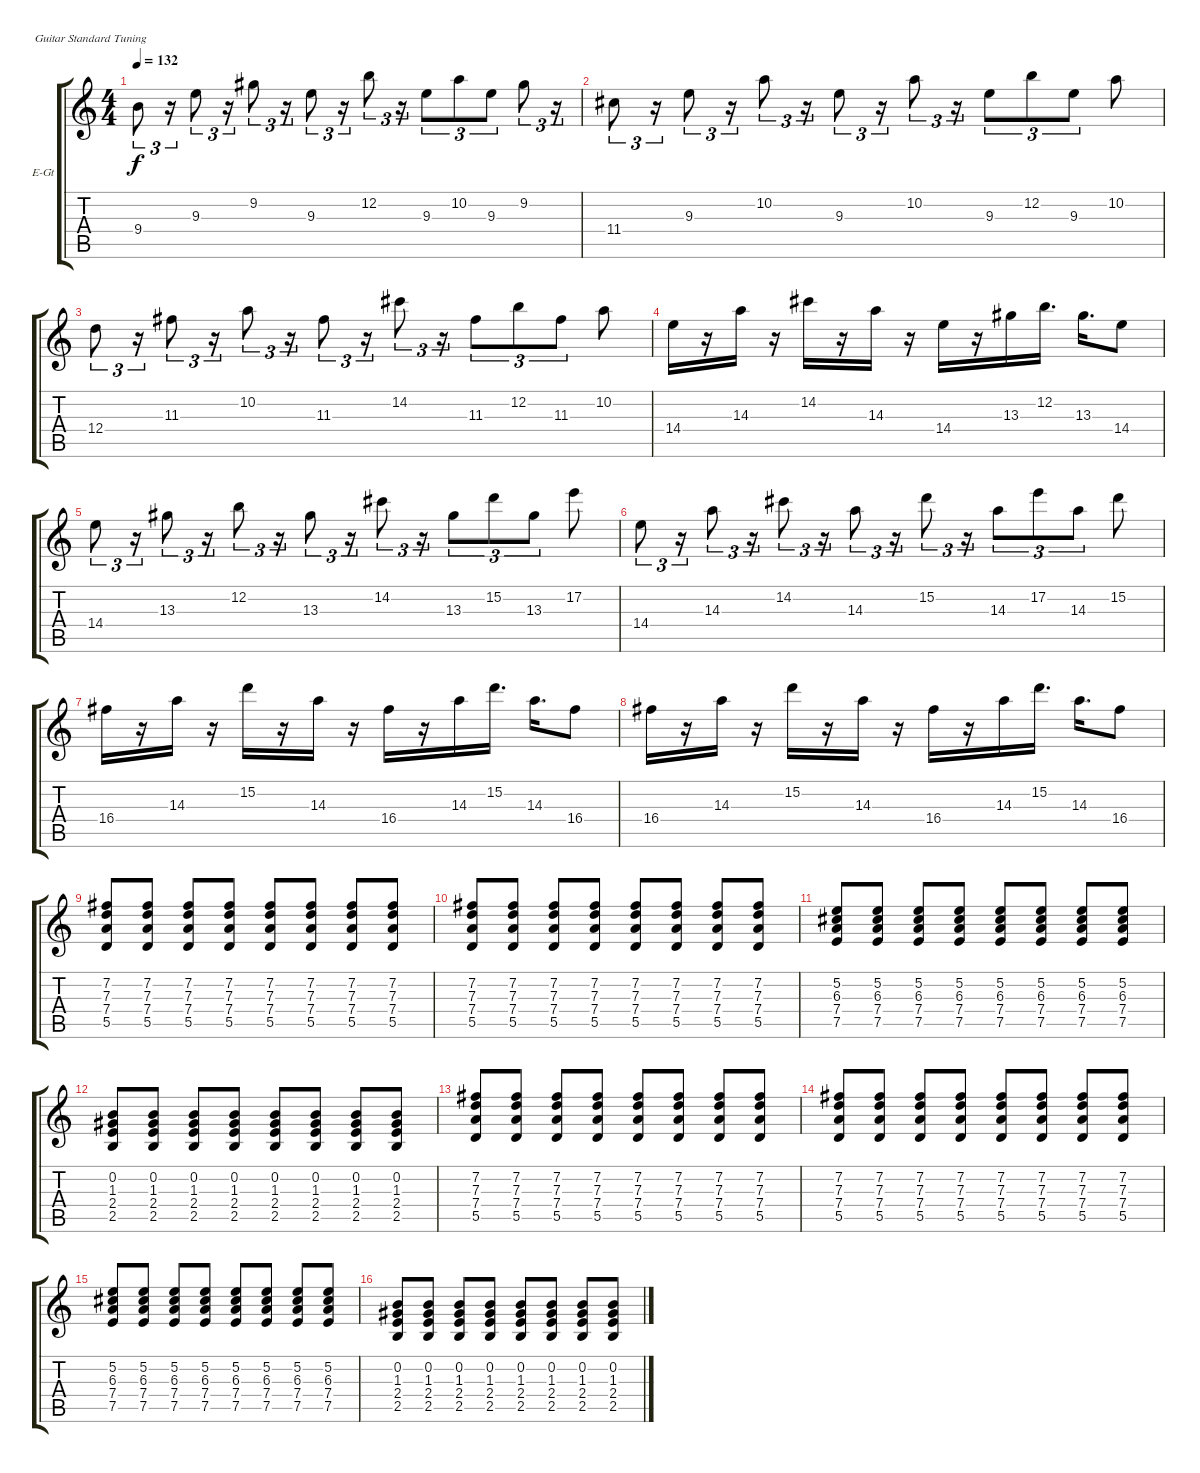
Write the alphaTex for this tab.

\defaultSystemsLayout 4
\bracketExtendMode groupsimilarinstruments
\firstSystemTrackNameOrientation horizontal
\otherSystemsTrackNameOrientation horizontal
\track ("Nick Valensi" "E-Gt") {instrument overdrivenguitar}
\staff {score tabs}
\tuning (E4 B3 G3 D3 A2 E2)
\ts (4 4)
\tempo 132
\clef g2
\ks c
9.4.8{tu (3 2) dy f} r.16{tu (3 2)} 9.3.8{tu (3 2)} r.16{tu (3 2)} 9.2.8{tu (3 2)} r.16{tu (3 2)} 9.3.8{tu (3 2)} r.16{tu (3 2)} 12.2.8{tu (3 2)} r.16{tu (3 2)} 9.3.8{tu (3 2)} 10.2.8{tu (3 2)} 9.3.8{tu (3 2)} 9.2.8{tu (3 2)} r.16{tu (3 2)} |
11.4.8{tu (3 2)} r.16{tu (3 2)} 9.3.8{tu (3 2)} r.16{tu (3 2)} 10.2.8{tu (3 2)} r.16{tu (3 2)} 9.3.8{tu (3 2)} r.16{tu (3 2)} 10.2.8{tu (3 2)} r.16{tu (3 2)} 9.3.8{tu (3 2)} 12.2.8{tu (3 2)} 9.3.8{tu (3 2)} 10.2.8 |
12.4.8{tu (3 2)} r.16{tu (3 2)} 11.3.8{tu (3 2)} r.16{tu (3 2)} 10.2.8{tu (3 2)} r.16{tu (3 2)} 11.3.8{tu (3 2)} r.16{tu (3 2)} 14.2.8{tu (3 2)} r.16{tu (3 2)} 11.3.8{tu (3 2)} 12.2.8{tu (3 2)} 11.3.8{tu (3 2)} 10.2.8 |
14.4.16 r.16 14.3.16 r.16 14.2.16 r.16 14.3.16 r.16 14.4.16 r.16 13.3.16 12.2.16{d} 13.3.16{d} 14.4.8 |
14.4.8{tu (3 2)} r.16{tu (3 2)} 13.3.8{tu (3 2)} r.16{tu (3 2)} 12.2.8{tu (3 2)} r.16{tu (3 2)} 13.3.8{tu (3 2)} r.16{tu (3 2)} 14.2.8{tu (3 2)} r.16{tu (3 2)} 13.3.8{tu (3 2)} 15.2.8{tu (3 2)} 13.3.8{tu (3 2)} 17.2.8 |
14.4.8{tu (3 2)} r.16{tu (3 2)} 14.3.8{tu (3 2)} r.16{tu (3 2)} 14.2.8{tu (3 2)} r.16{tu (3 2)} 14.3.8{tu (3 2)} r.16{tu (3 2)} 15.2.8{tu (3 2)} r.16{tu (3 2)} 14.3.8{tu (3 2)} 17.2.8{tu (3 2)} 14.3.8{tu (3 2)} 15.2.8 |
16.4.16 r.16 14.3.16 r.16 15.2.16 r.16 14.3.16 r.16 16.4.16 r.16 14.3.16 15.2.16{d} 14.3.16{d} 16.4.8 |
16.4.16 r.16 14.3.16 r.16 15.2.16 r.16 14.3.16 r.16 16.4.16 r.16 14.3.16 15.2.16{d} 14.3.16{d} 16.4.8 |
(7.2 7.3 7.4 5.5).8 (7.2 7.3 7.4 5.5).8 (7.2 7.3 7.4 5.5).8 (7.2 7.3 7.4 5.5).8 (7.2 7.3 7.4 5.5).8 (7.2 7.3 7.4 5.5).8 (7.2 7.3 7.4 5.5).8 (7.2 7.3 7.4 5.5).8 |
(7.2 7.3 7.4 5.5).8 (7.2 7.3 7.4 5.5).8 (7.2 7.3 7.4 5.5).8 (7.2 7.3 7.4 5.5).8 (7.2 7.3 7.4 5.5).8 (7.2 7.3 7.4 5.5).8 (7.2 7.3 7.4 5.5).8 (7.2 7.3 7.4 5.5).8 |
(5.2 6.3 7.4 7.5).8 (5.2 6.3 7.4 7.5).8 (5.2 6.3 7.4 7.5).8 (5.2 6.3 7.4 7.5).8 (5.2 6.3 7.4 7.5).8 (5.2 6.3 7.4 7.5).8 (5.2 6.3 7.4 7.5).8 (5.2 6.3 7.4 7.5).8 |
(0.2 1.3 2.4 2.5).8 (0.2 1.3 2.4 2.5).8 (0.2 1.3 2.4 2.5).8 (0.2 1.3 2.4 2.5).8 (0.2 1.3 2.4 2.5).8 (0.2 1.3 2.4 2.5).8 (0.2 1.3 2.4 2.5).8 (0.2 1.3 2.4 2.5).8 |
(7.2 7.3 7.4 5.5).8 (7.2 7.3 7.4 5.5).8 (7.2 7.3 7.4 5.5).8 (7.2 7.3 7.4 5.5).8 (7.2 7.3 7.4 5.5).8 (7.2 7.3 7.4 5.5).8 (7.2 7.3 7.4 5.5).8 (7.2 7.3 7.4 5.5).8 |
(7.2 7.3 7.4 5.5).8 (7.2 7.3 7.4 5.5).8 (7.2 7.3 7.4 5.5).8 (7.2 7.3 7.4 5.5).8 (7.2 7.3 7.4 5.5).8 (7.2 7.3 7.4 5.5).8 (7.2 7.3 7.4 5.5).8 (7.2 7.3 7.4 5.5).8 |
(5.2 6.3 7.4 7.5).8 (5.2 6.3 7.4 7.5).8 (5.2 6.3 7.4 7.5).8 (5.2 6.3 7.4 7.5).8 (5.2 6.3 7.4 7.5).8 (5.2 6.3 7.4 7.5).8 (5.2 6.3 7.4 7.5).8 (5.2 6.3 7.4 7.5).8 |
(0.2 1.3 2.4 2.5).8 (0.2 1.3 2.4 2.5).8 (0.2 1.3 2.4 2.5).8 (0.2 1.3 2.4 2.5).8 (0.2 1.3 2.4 2.5).8 (0.2 1.3 2.4 2.5).8 (0.2 1.3 2.4 2.5).8 (0.2 1.3 2.4 2.5).8
